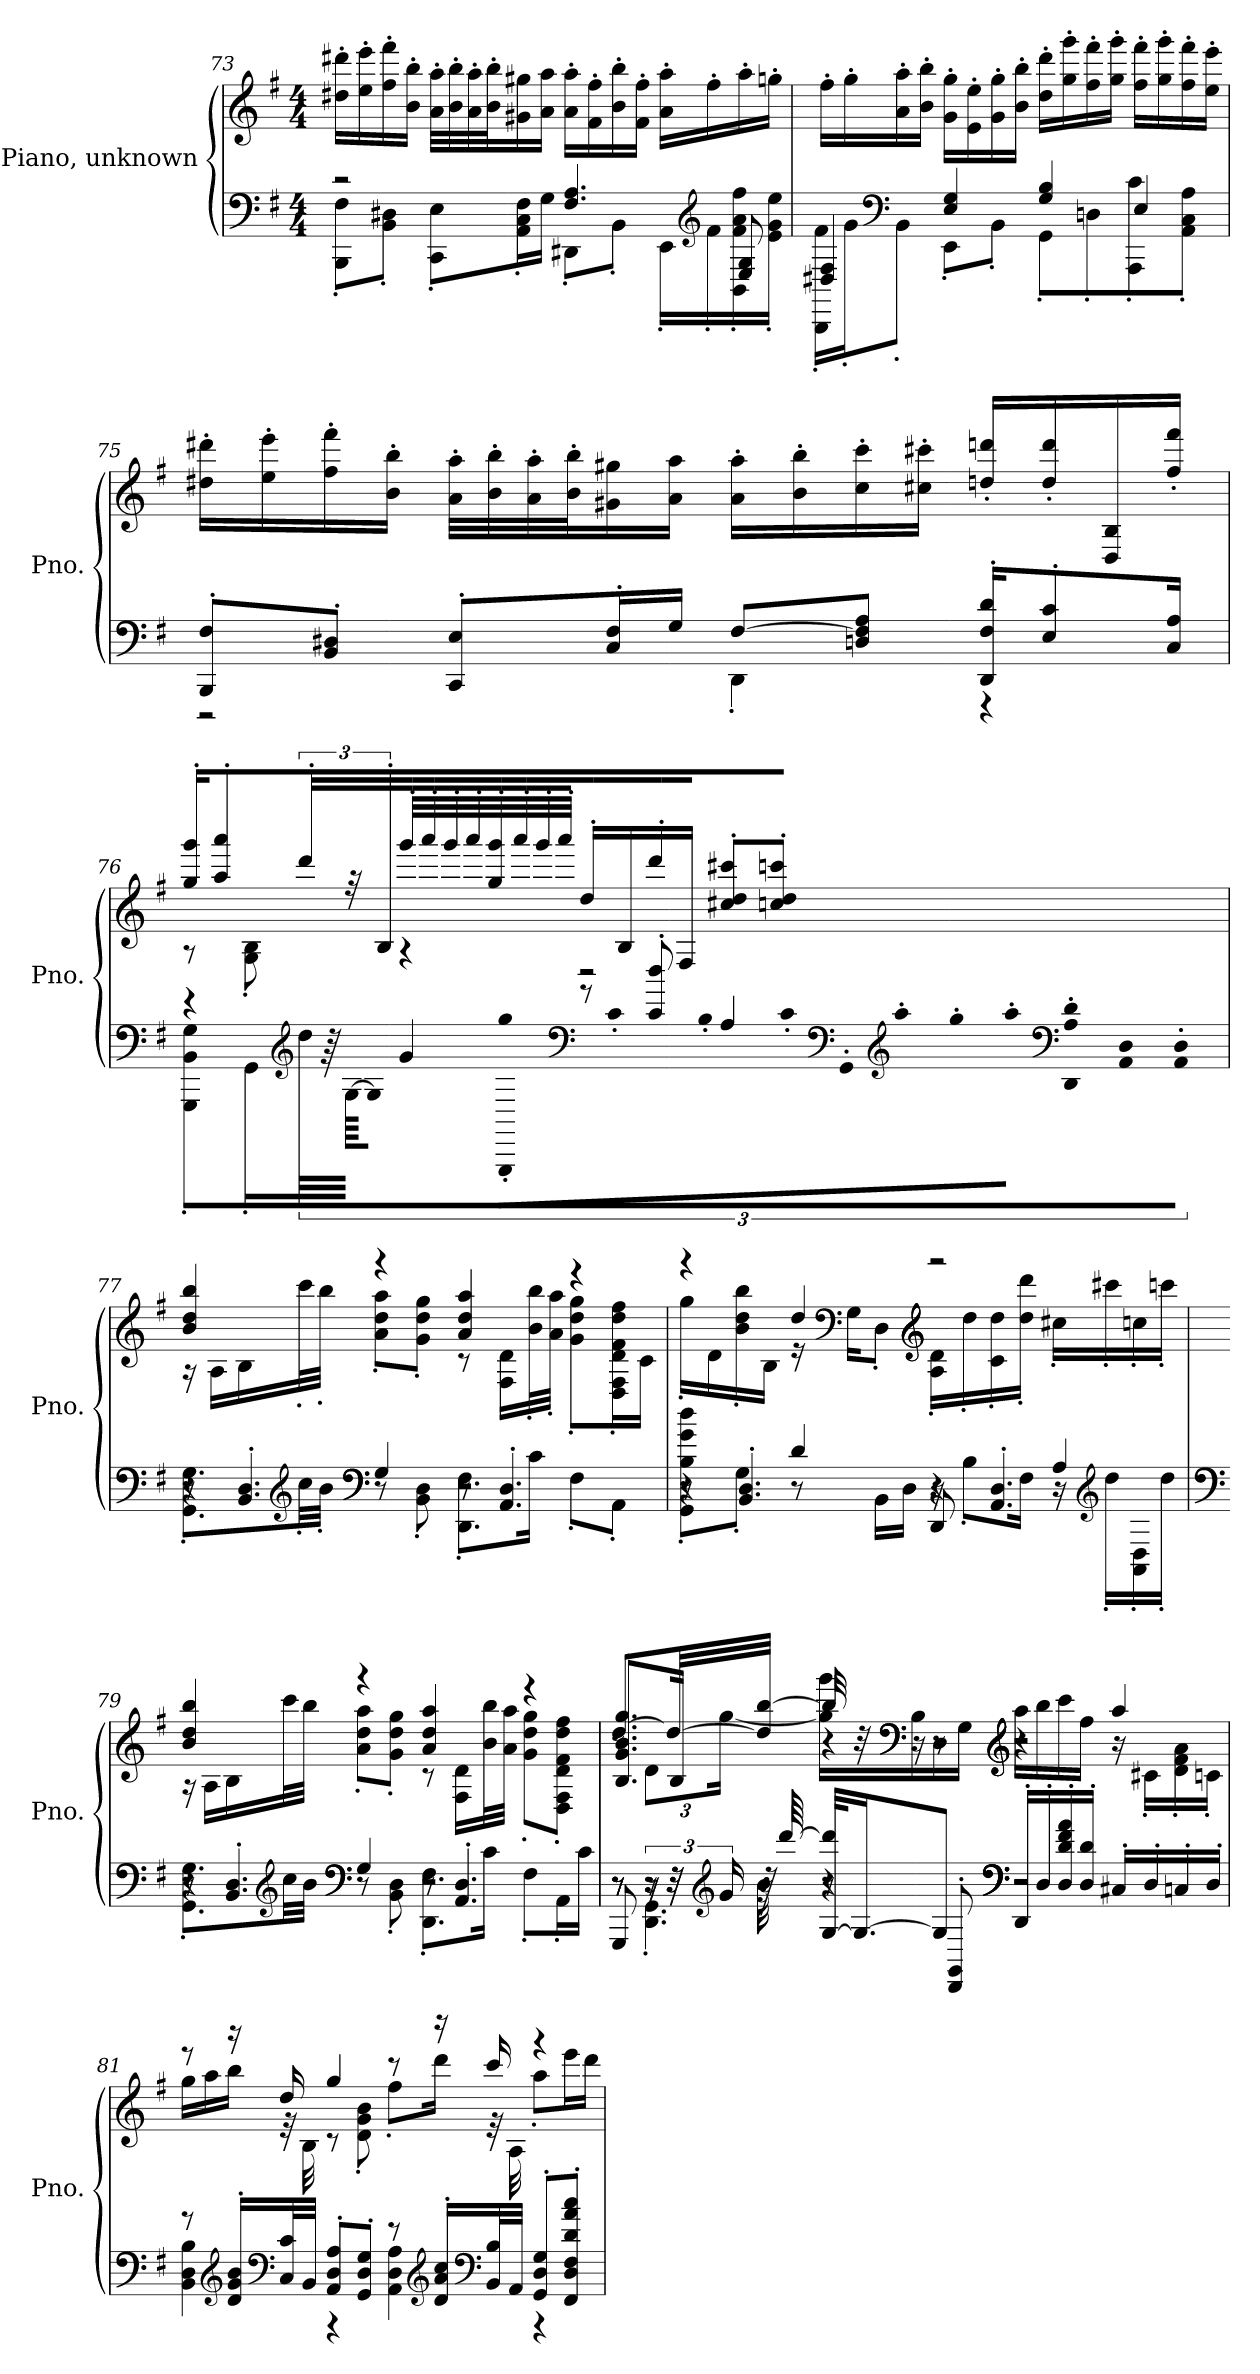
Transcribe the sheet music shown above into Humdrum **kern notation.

**kern	**kern
*part1	*part1
*staff2	*staff1
*I"Piano, unknown	*
*I'Pno.	*
!!LO:LB:g=z
*clefF4	*clefG2
*k[f#]	*k[f#]
*M4/4	*M4/4
=73	=73
*^	*
2r	8BBB\' 8F#\'L	16dd#X\' 16ddd#X\'LL
.	.	16ee\' 16eee\'
.	8BB\' 8D#X\'J	16ff#\' 16fff#\'
.	.	16b\' 16bb\'JJ
.	8CC\' 8E\'L	32a\' 32aa\'LLL
.	.	32b\' 32bb\'
.	.	32a\' 32aa\'
.	.	32b\' 32bb\'J
.	16AA\' 16C\' 16F#\'L	16g#X\ 16gg#X\
.	16G\JJ	16a\ 16aa\JJ
4.F#/ 4.A/	8DD#X'\L	16a\' 16aa\'LL
.	.	16f#\' 16ff#\'
.	8BB'\J	16b\' 16bb\'
.	.	16f#\' 16ff#\'JJ
.	16EE'\LL	16a\' 16aa\'LL
*clefG2	*	*
.	16f#'\	16ff#'\
8E/ 8G/	16BB\' 16f#\' 16a\' 16ff#\'	16aa'\
.	16e\' 16g\' 16ee\'JJ	16ggn'\JJ
!!LO:LB:g=z
=74	=74	=74
4D#X/ 4F#/	16BBB\' 16f#\'LL	16ff#'\LL
.	16g'\J	16gg'\
*clefF4	*	*
.	8BB'\J	16a\' 16aa\'
.	.	16b\' 16bb\'JJ
4E/ 4G/	8EE'\L	16g\' 16gg\'LL
.	.	16e\' 16ee\'
.	8BB'\J	16g\' 16gg\'
.	.	16b\' 16bb\'JJ
4G/ 4B/	8GG'\L	16dd\' 16ddd\'LL
.	.	16gg\' 16ggg\'
.	8Dn'\	16ff#\' 16fff#\'
.	.	16gg\' 16ggg\'JJ
4E/	8AAA\' 8c\'	16ff#\' 16fff#\'LL
.	.	16gg\' 16ggg\'
.	8AA\' 8C\' 8A\'J	16ff#\' 16fff#\'
.	.	16ee\' 16eee\'JJ
!!LO:LB:g=z
=75	=75	=75
8BBB/' 8F#/'L	2r	16dd#X\' 16ddd#X\'LL
.	.	16ee\' 16eee\'
8BB/' 8D#X/'J	.	16ff#\' 16fff#\'
.	.	16b\' 16bb\'JJ
8CC/' 8E/'L	.	32a\' 32aa\'LLL
.	.	32b\' 32bb\'
.	.	32a\' 32aa\'
.	.	32b\' 32bb\'J
16C/' 16F#/'L	.	16g#X\ 16gg#X\
16G/JJ	.	16a\ 16aa\JJ
[8F#/L	4DD'\	16a\' 16aa\'LL
.	.	16b\' 16bb\'
8Dn/ 8F#/] 8A/J	.	16cc\' 16ccc\'
.	.	16cc#X\' 16ccc#X\'JJ
16DD/' 16F#/' 16d/'KL	4r	16ddn/' 16dddn/'LL
8E/' 8c/'	.	16dd/' 16ddd/'
.	.	16D/ 16B/
16C/ 16A/Jk	.	16ff#/' 16fff#/'JJ
!!LO:LB:g=z
=76	=76	=76
*	*	*^
4r	8GGG\' 8BB\' 8G\'L	16gg/' 16ggg/'KL	8r
.	.	8aa/' 8aaa/'	.
.	16GG'\L	.	8G\' 8B\'
*clefG2	*	*	*
.	96dd\JJkk	48ddd'/Jkk	.
.	96r	.	.
.	[96G\KLLL	48r	.
.	32G\JJJ]	.	.
.	.	48B'/	.
4g/	32GGG\' 32gg\'LLL	32ggg'/LLL	4r
.	32aa'\	32aaa'/	.
.	32gg'\	32ggg'/	.
.	32aa'\	32aaa'/	.
*clefF4	*	*	*
.	32GG'\	32gg/' 32ggg/'	.
*clefG2	*	*	*
.	32aa'\	32aaa'/	.
.	32gg'\	32ggg'/	.
.	32aa'\JJJ	32aaa'/JJJ	.
*clefF4	*	*	*
8r	8DD\' 8A\' 8d\'	16dd'/LL	2r
.	.	16B/	.
8c/' 8dd/'	4AA\ 4D\	16ddd'/	.
.	.	16F#/JJ	.
4A/	.	8cc#X/' 8dd/' 8ccc#X/'L	.
.	8AA\' 8D\'	8ccn/' 8dd/' 8cccn/'J	.
!!LO:PB:g=z	!!
=77	=77	=77	=77
*	*^	*	*
4r	8.GG\' 8.G\'L	8r	4b/ 4dd/ 4bb/	16r
.	.	.	.	16A\LL
.	.	4.BB/' 4.D/'	.	16B\
*clefG2	*	*	*	*
.	32cc'\LL	.	.	32ccc'\L
.	32b'\JJJ	.	.	32bb'\JJJ
*clefF4	*	*	*	*
4G/	8r	.	4r	8a\' 8dd\' 8aa\'L
.	8BB\' 8D\'	.	.	8g\' 8dd\' 8gg\'J
2r	8.DD\' 8.F#\'L	8r	4a/ 4dd/ 4aa/	8r
.	.	4.AA/' 4.D/'	.	16F#\ 16d\LL
.	16c\Jk	.	.	32b\' 32bb\'L
.	.	.	.	32a\' 32aa\'JJJ
.	8F#'\L	.	4r	8g\' 8dd\' 8gg\'L
.	8AA'\J	.	.	16D\' 16F#\' 16d\' 16f#\' 16dd\' 16ff#\'L
.	.	.	.	16c\JJ
=78	=78	=78	=78	=78
4r	8GG\' 8B\' 8g\' 8dd\'L	8r	4r	16gg'\LL
.	.	.	.	16d\
.	8G'\J	4.BB/' 4.D/'	.	16b\' 16dd\' 16bb\'
.	.	.	.	16B\JJ
4d/	8r	.	4dd/	16r
*	*	*	*clefF4	*
.	.	.	.	16G\KL
.	16BB\LL	.	.	8D'\J
.	16D\JJ	.	.	.
*	*	*	*clefG2	*
4r	16r	8DD/	2r	16A\' 16d\'LL
.	8B'\L	.	.	16dd'\
.	.	4.AA/' 4.D/'	.	16c\' 16dd\'
.	16F#\Jk	.	.	16dd\' 16ddd\'JJ
4A/	16r	.	.	16cc#X'\LL
*clefG2	*	*	*	*
.	16dd'\LL	.	.	16ccc#X'\
.	16AA\' 16D\'	.	.	16ccn'\
.	16dd'\JJ	.	.	16cccn'\JJ
!!LO:LB:g=z	!!
=79	=79	=79	=79	=79
*clefF4	*	*	*	*
4r	8.GG\' 8.G\'L	8r	4b/ 4dd/ 4bb/	16r
.	.	.	.	16A\LL
.	.	4.BB/' 4.D/'	.	16B\
*clefG2	*	*	*	*
.	32cc\LL	.	.	32ccc\L
.	32b\JJJ	.	.	32bb\JJJ
*clefF4	*	*	*	*
4G/	8r	.	4r	8a\' 8dd\' 8aa\'L
.	8BB\' 8D\'	.	.	8g\' 8dd\' 8gg\'J
2r	8.DD\' 8.F#\'L	8r	4a/ 4dd/ 4aa/	8r
.	.	4.AA/' 4.D/'	.	16F#\ 16d\LL
.	16c\Jk	.	.	32b\ 32bb\L
.	.	.	.	32a\ 32aa\JJJ
.	8F#'\L	.	4r	8g\' 8dd\' 8gg\'L
.	16AA'\L	.	.	8D\' 8F#\' 8d\' 8f#\' 8dd\' 8ff#\'J
.	16c\JJ	.	.	.
!!LO:LB:g=z
=80	=80	=80	=80	=80
*	*	*^	*	*^
8r	8r	8GGG/	8r	[8.dd/L	8r	8.B/' 8.g/' 8.b/' 8.gg/'L
*	*	*	*	*	*Xbrackettup	*
16r	16r	12r	4.DD\' 4.GG\'	.	12d\L	.
32r	32r	.	.	32dd/LL_	.	16B/Jk
*clefG2	*	*	*	*	*	*
.	.	24g/	.	.	[24gg\Jk	.
64r	32b\	.	.	32dd/] [32bb/JJJ	.	.
[64ddd/	.	.	.	.	.	.
[32G/ 32ddd/]KLL	4r	8r	.	32bb/]	16gg\] 16ggg\LL	4r
16.G/J_	.	.	.	32r	.	.
*	*	*	*	*clefF4	*	*
.	.	.	.	16r	16B\	.
8G/J]	.	8DD/' 8GG/'	.	8r	16D\	.
.	.	.	.	.	16G\JJ	.
*clefF4	*	*	*	*clefG2	*	*
2r	2r	16DD'/LL	2r	4r	16aa\LL	2r
.	.	16D'/	.	.	16bb\	.
.	.	16D/' 16d/' 16f#/' 16a/'	.	.	16ccc\	.
.	.	16D/' 16d/'JJ	.	.	16ff#\JJ	.
.	.	16C#X'/LL	.	4aa/	16r	.
.	.	16D'/	.	.	16c#X'\LL	.
.	.	16Cn'/	.	.	16d\' 16f#\' 16a\'	.
.	.	16D'/JJ	.	.	16cn'\JJ	.
*	*v	*v	*v	*	*	*
*	*	*	*v	*v
!!LO:LB:g=z
=81	=81	=81	=81
8r	4BB\ 4D\ 4B\	8r	16gg\LL
.	.	.	16aa\
*clefG2	*	*	*
16d/' 16g/' 16b/'LL	.	16r	16bb\JJ
*clefF4	*	*	*
32C/ 32c/L	.	16dd/	32r
32BB/JJJ	.	.	32B\
8AA/' 8D/' 8A/'L	4r	4gg/	8r
8GG/' 8D/' 8G/'J	.	.	8d\' 8g\' 8b\'
8r	4AA\ 4D\ 4A\	8r	8ff#'\L
*clefG2	*	*	*
16d/' 16a/' 16cc/'LL	.	16r	16ddd\Jk
*clefF4	*	*	*
32BB/ 32B/L	.	16ccc/	32r
32AA/JJJ	.	.	32A\
8GG/' 8D/' 8G/'L	4r	4r	8aa'\L
8FF#/' 8D/' 8F#/' 8d/' 8a/' 8cc/'J	.	.	16eee\L
.	.	.	16ddd\JJ
*v	*v	*	*
*	*v	*v
=	=
*-	*-
